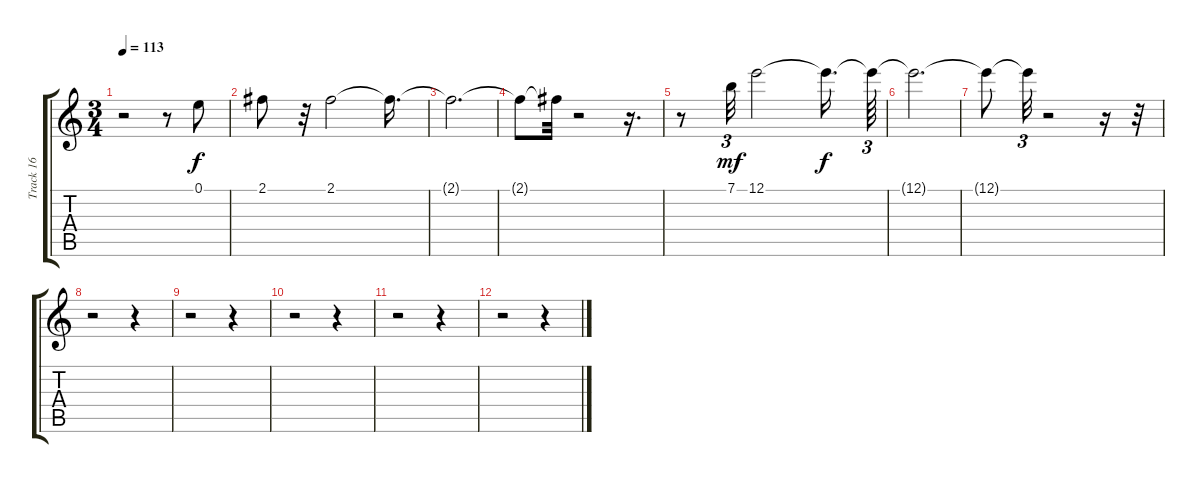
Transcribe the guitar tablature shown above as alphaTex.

\track ("Track 16" "Track 16") {instrument electricguitarjazz}
\staff {score tabs}
\tuning (E4 B3 G3 D3 A2 E2) {hide}
\ts (3 4)
\tempo 113
\clef g2
\ks c
r.2{dy f} r.8 0.1.8 |
2.1.8 r.32 2.1.2 2.1{t}.16{d} |
2.1{t}.2{d} |
2.1{t}.8 2.1{t}.32 r.2 r.16{d} |
r.8 7.1.32{tu (3 2) dy mf} 12.1.2 12.1{t}.16{d dy f} 12.1{t}.64{tu (3 2)} |
12.1{t}.2{d} |
12.1{t}.8 12.1{t}.32{tu (3 2)} r.2 r.16 r.32 |
r.2 r.4 |
r.2 r.4 |
r.2 r.4 |
r.2 r.4 |
r.2 r.4
